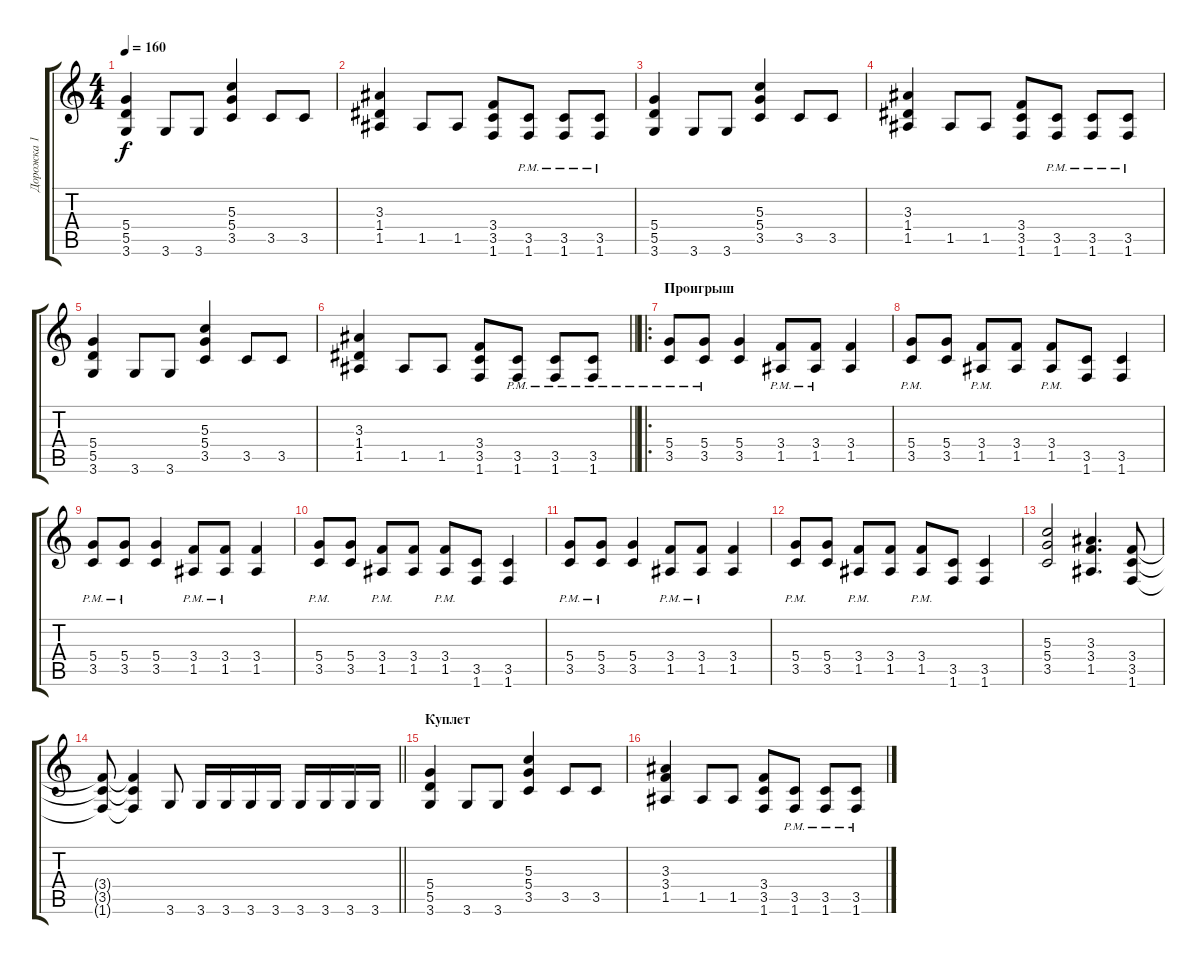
\track ("Дорожка 1" "Дорожка 1") {instrument distortionguitar}
\staff {score tabs}
\tuning (E4 B3 G3 D3 A2 E2) {hide}
\ts (4 4)
\tempo 160
\clef g2
\ks c
(5.4 5.5 3.6).4{dy f} 3.6.8 3.6.8 (5.3 5.4 3.5).4 3.5.8 3.5.8 |
(3.3 1.4 1.5).4 1.5.8 1.5.8 (3.4 3.5 1.6).8 (3.5{pm} 1.6{pm}).8 (3.5{pm} 1.6{pm}).8 (3.5{pm} 1.6{pm}).8 |
(5.4 5.5 3.6).4 3.6.8 3.6.8 (5.3 5.4 3.5).4 3.5.8 3.5.8 |
(3.3 1.4 1.5).4 1.5.8 1.5.8 (3.4 3.5 1.6).8 (3.5{pm} 1.6{pm}).8 (3.5{pm} 1.6{pm}).8 (3.5{pm} 1.6{pm}).8 |
(5.4 5.5 3.6).4 3.6.8 3.6.8 (5.3 5.4 3.5).4 3.5.8 3.5.8 |
\barLineRight lightlight
(3.3 1.4 1.5).4 1.5.8 1.5.8 (3.4 3.5 1.6).8 (3.5{pm} 1.6{pm}).8 (3.5{pm} 1.6{pm}).8 (3.5{pm} 1.6{pm}).8 |
\ro
\section ("" "Проигрыш")
(5.4{pm} 3.5{pm}).8 (5.4{pm} 3.5{pm}).8 (5.4 3.5).4 (3.4{pm} 1.5{pm}).8 (3.4{pm} 1.5{pm}).8 (3.4 1.5).4 |
(5.4{pm} 3.5{pm}).8 (5.4 3.5).8 (3.4{pm} 1.5{pm}).8 (3.4 1.5).8 (3.4{pm} 1.5{pm}).8 (3.5 1.6).8 (3.5 1.6).4 |
(5.4{pm} 3.5{pm}).8 (5.4{pm} 3.5{pm}).8 (5.4 3.5).4 (3.4{pm} 1.5{pm}).8 (3.4{pm} 1.5{pm}).8 (3.4 1.5).4 |
(5.4{pm} 3.5{pm}).8 (5.4 3.5).8 (3.4{pm} 1.5{pm}).8 (3.4 1.5).8 (3.4{pm} 1.5{pm}).8 (3.5 1.6).8 (3.5 1.6).4 |
(5.4{pm} 3.5{pm}).8 (5.4{pm} 3.5{pm}).8 (5.4 3.5).4 (3.4{pm} 1.5{pm}).8 (3.4{pm} 1.5{pm}).8 (3.4 1.5).4 |
(5.4{pm} 3.5{pm}).8 (5.4 3.5).8 (3.4{pm} 1.5{pm}).8 (3.4 1.5).8 (3.4{pm} 1.5{pm}).8 (3.5 1.6).8 (3.5 1.6).4 |
(5.3 5.4 3.5).2 (3.3 3.4 1.5).4{d} (3.4 3.5 1.6).8 |
\barLineRight lightlight
(3.4{t} 3.5{t} 1.6{t}).8 (3.4{t} 3.5{t} 1.6{t}).4 3.6.8 3.6.16 3.6.16 3.6.16 3.6.16 3.6.16 3.6.16 3.6.16 3.6.16 |
\section ("" "Куплет")
(5.4 5.5 3.6).4 3.6.8 3.6.8 (5.3 5.4 3.5).4 3.5.8 3.5.8 |
(3.3 3.4 1.5).4 1.5.8 1.5.8 (3.4 3.5 1.6).8 (3.5{pm} 1.6{pm}).8 (3.5{pm} 1.6{pm}).8 (3.5{pm} 1.6{pm}).8
